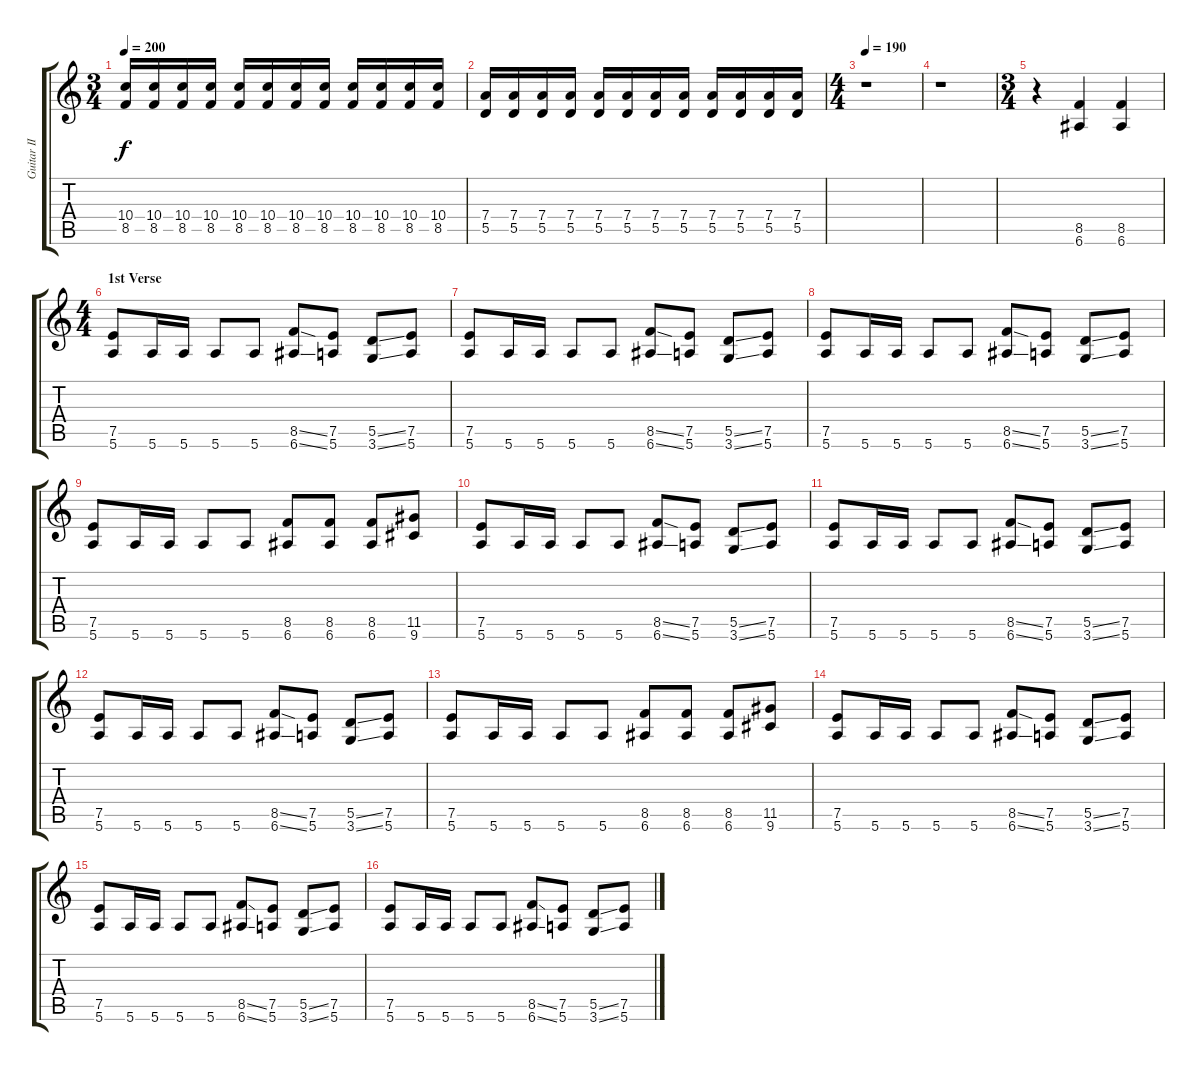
\track ("Guitar II" "Guitar II") {instrument distortionguitar}
\staff {score tabs}
\tuning (E4 B3 G3 D3 A2 E2) {hide}
\ts (3 4)
\tempo 200
\clef g2
\ks c
(10.4 8.5).16{dy f} (10.4 8.5).16 (10.4 8.5).16 (10.4 8.5).16 (10.4 8.5).16 (10.4 8.5).16 (10.4 8.5).16 (10.4 8.5).16 (10.4 8.5).16 (10.4 8.5).16 (10.4 8.5).16 (10.4 8.5).16 |
(7.4 5.5).16 (7.4 5.5).16 (7.4 5.5).16 (7.4 5.5).16 (7.4 5.5).16 (7.4 5.5).16 (7.4 5.5).16 (7.4 5.5).16 (7.4 5.5).16 (7.4 5.5).16 (7.4 5.5).16 (7.4 5.5).16 |
\ts (4 4)
\tempo 190
r.1 |
r.1 |
\ts (3 4)
r.4 (8.5 6.6).4 (8.5 6.6).4 |
\ts (4 4)
\section ("" "1st Verse")
(7.5 5.6).8 5.6.16 5.6.16 5.6.8 5.6.8 (8.5{ss} 6.6{ss}).8 (7.5 5.6).8 (5.5{ss} 3.6{ss}).8 (7.5 5.6).8 |
(7.5 5.6).8 5.6.16 5.6.16 5.6.8 5.6.8 (8.5{ss} 6.6{ss}).8 (7.5 5.6).8 (5.5{ss} 3.6{ss}).8 (7.5 5.6).8 |
(7.5 5.6).8 5.6.16 5.6.16 5.6.8 5.6.8 (8.5{ss} 6.6{ss}).8 (7.5 5.6).8 (5.5{ss} 3.6{ss}).8 (7.5 5.6).8 |
(7.5 5.6).8 5.6.16 5.6.16 5.6.8 5.6.8 (8.5 6.6).8 (8.5 6.6).8 (8.5 6.6).8 (11.5 9.6).8 |
(7.5 5.6).8 5.6.16 5.6.16 5.6.8 5.6.8 (8.5{ss} 6.6{ss}).8 (7.5 5.6).8 (5.5{ss} 3.6{ss}).8 (7.5 5.6).8 |
(7.5 5.6).8 5.6.16 5.6.16 5.6.8 5.6.8 (8.5{ss} 6.6{ss}).8 (7.5 5.6).8 (5.5{ss} 3.6{ss}).8 (7.5 5.6).8 |
(7.5 5.6).8 5.6.16 5.6.16 5.6.8 5.6.8 (8.5{ss} 6.6{ss}).8 (7.5 5.6).8 (5.5{ss} 3.6{ss}).8 (7.5 5.6).8 |
(7.5 5.6).8 5.6.16 5.6.16 5.6.8 5.6.8 (8.5 6.6).8 (8.5 6.6).8 (8.5 6.6).8 (11.5 9.6).8 |
(7.5 5.6).8 5.6.16 5.6.16 5.6.8 5.6.8 (8.5{ss} 6.6{ss}).8 (7.5 5.6).8 (5.5{ss} 3.6{ss}).8 (7.5 5.6).8 |
(7.5 5.6).8 5.6.16 5.6.16 5.6.8 5.6.8 (8.5{ss} 6.6{ss}).8 (7.5 5.6).8 (5.5{ss} 3.6{ss}).8 (7.5 5.6).8 |
(7.5 5.6).8 5.6.16 5.6.16 5.6.8 5.6.8 (8.5{ss} 6.6{ss}).8 (7.5 5.6).8 (5.5{ss} 3.6{ss}).8 (7.5 5.6).8
